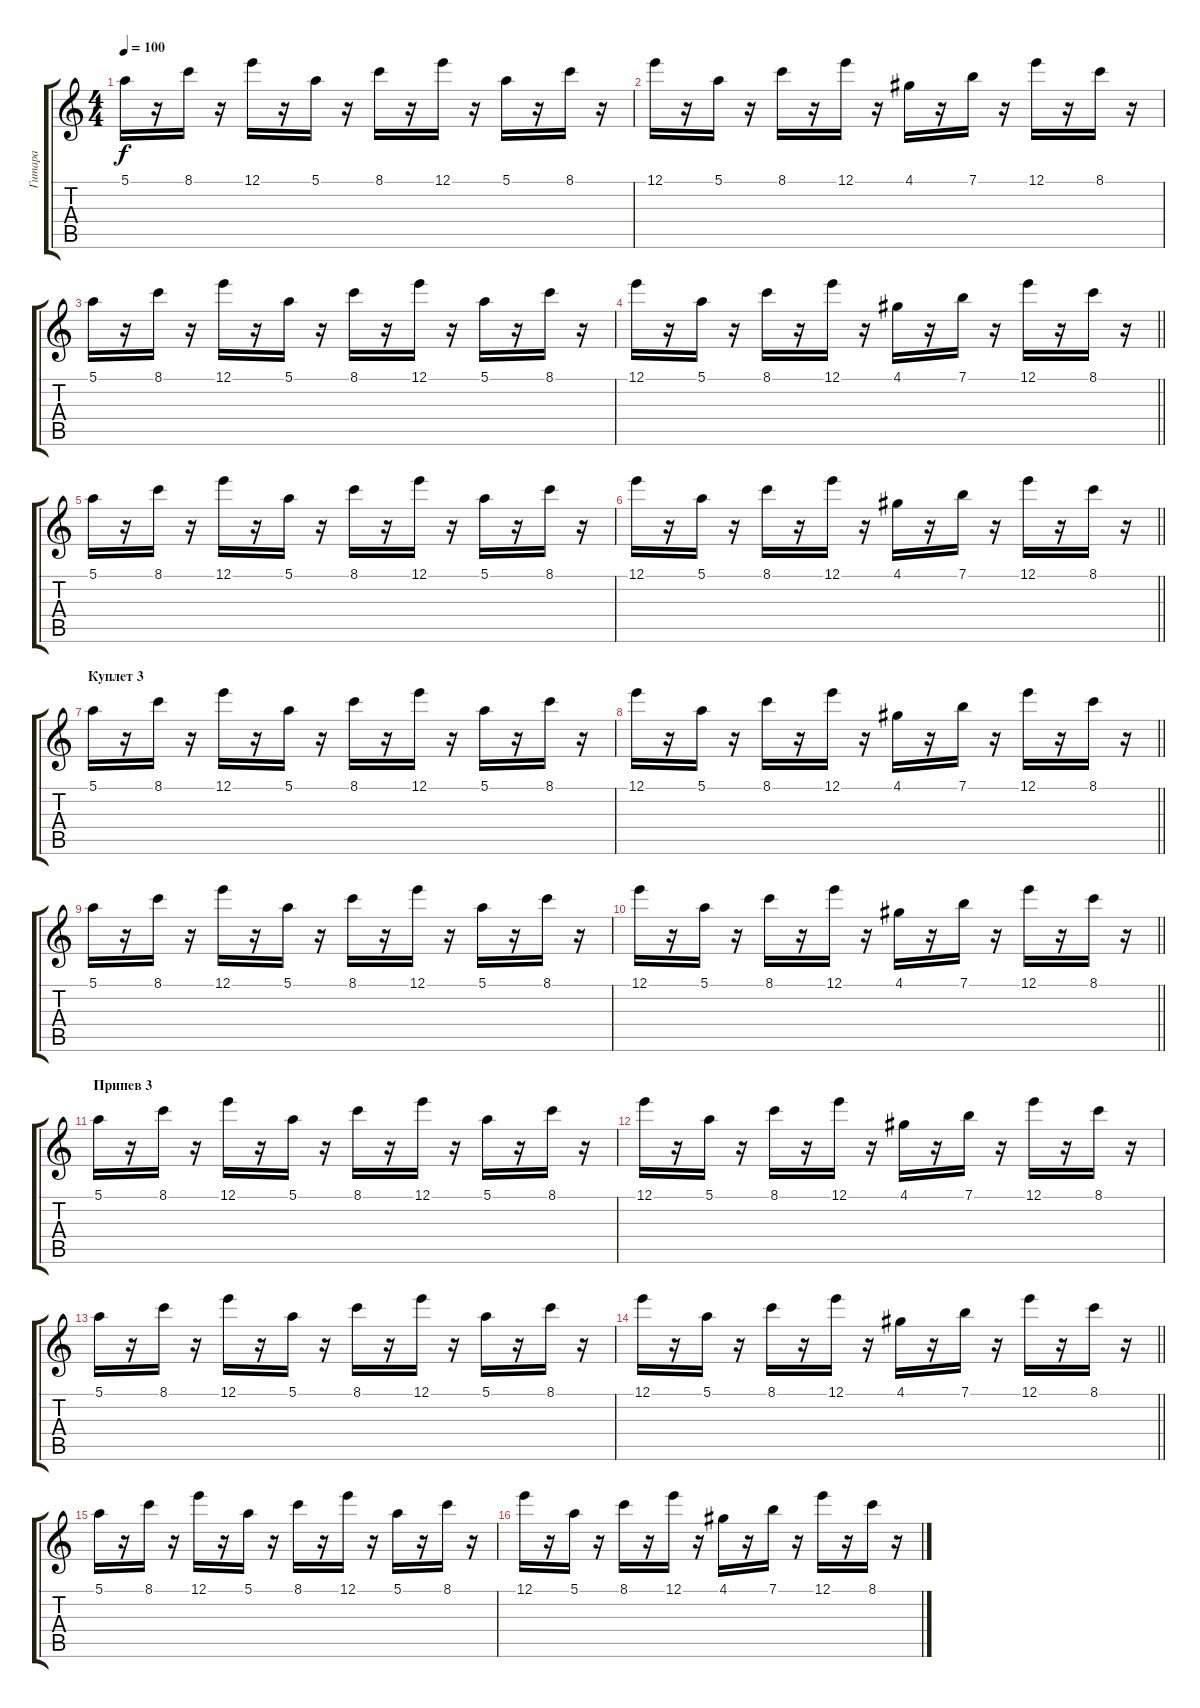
\track ("Гитара" "Гитара") {instrument electricguitarclean}
\staff {score tabs}
\tuning (E4 B3 G3 D3 A2 E2) {hide}
\ts (4 4)
\tempo 100
\clef g2
\ks c
5.1.16{dy f} r.16 8.1.16 r.16 12.1.16 r.16 5.1.16 r.16 8.1.16 r.16 12.1.16 r.16 5.1.16 r.16 8.1.16 r.16 |
12.1.16 r.16 5.1.16 r.16 8.1.16 r.16 12.1.16 r.16 4.1.16 r.16 7.1.16 r.16 12.1.16 r.16 8.1.16 r.16 |
5.1.16 r.16 8.1.16 r.16 12.1.16 r.16 5.1.16 r.16 8.1.16 r.16 12.1.16 r.16 5.1.16 r.16 8.1.16 r.16 |
\barLineRight lightlight
12.1.16 r.16 5.1.16 r.16 8.1.16 r.16 12.1.16 r.16 4.1.16 r.16 7.1.16 r.16 12.1.16 r.16 8.1.16 r.16 |
5.1.16 r.16 8.1.16 r.16 12.1.16 r.16 5.1.16 r.16 8.1.16 r.16 12.1.16 r.16 5.1.16 r.16 8.1.16 r.16 |
\barLineRight lightlight
12.1.16 r.16 5.1.16 r.16 8.1.16 r.16 12.1.16 r.16 4.1.16 r.16 7.1.16 r.16 12.1.16 r.16 8.1.16 r.16 |
\section ("" "Куплет 3")
5.1.16 r.16 8.1.16 r.16 12.1.16 r.16 5.1.16 r.16 8.1.16 r.16 12.1.16 r.16 5.1.16 r.16 8.1.16 r.16 |
\barLineRight lightlight
12.1.16 r.16 5.1.16 r.16 8.1.16 r.16 12.1.16 r.16 4.1.16 r.16 7.1.16 r.16 12.1.16 r.16 8.1.16 r.16 |
5.1.16 r.16 8.1.16 r.16 12.1.16 r.16 5.1.16 r.16 8.1.16 r.16 12.1.16 r.16 5.1.16 r.16 8.1.16 r.16 |
\barLineRight lightlight
12.1.16 r.16 5.1.16 r.16 8.1.16 r.16 12.1.16 r.16 4.1.16 r.16 7.1.16 r.16 12.1.16 r.16 8.1.16 r.16 |
\section ("" "Припев 3")
5.1.16 r.16 8.1.16 r.16 12.1.16 r.16 5.1.16 r.16 8.1.16 r.16 12.1.16 r.16 5.1.16 r.16 8.1.16 r.16 |
12.1.16 r.16 5.1.16 r.16 8.1.16 r.16 12.1.16 r.16 4.1.16 r.16 7.1.16 r.16 12.1.16 r.16 8.1.16 r.16 |
5.1.16 r.16 8.1.16 r.16 12.1.16 r.16 5.1.16 r.16 8.1.16 r.16 12.1.16 r.16 5.1.16 r.16 8.1.16 r.16 |
\barLineRight lightlight
12.1.16 r.16 5.1.16 r.16 8.1.16 r.16 12.1.16 r.16 4.1.16 r.16 7.1.16 r.16 12.1.16 r.16 8.1.16 r.16 |
5.1.16 r.16 8.1.16 r.16 12.1.16 r.16 5.1.16 r.16 8.1.16 r.16 12.1.16 r.16 5.1.16 r.16 8.1.16 r.16 |
12.1.16 r.16 5.1.16 r.16 8.1.16 r.16 12.1.16 r.16 4.1.16 r.16 7.1.16 r.16 12.1.16 r.16 8.1.16 r.16
